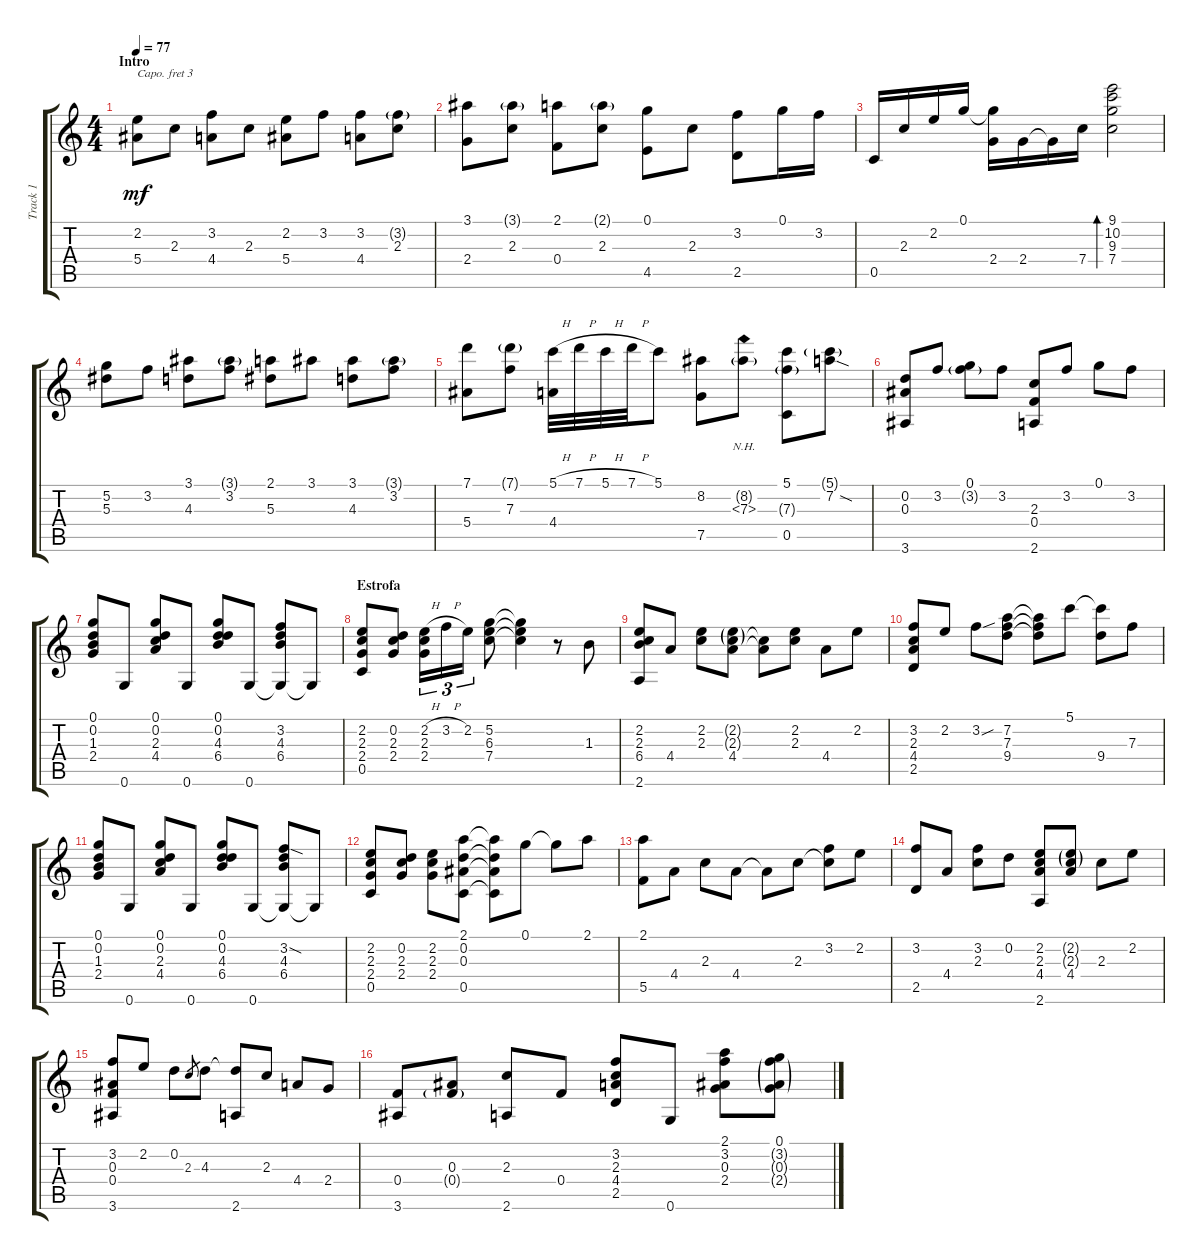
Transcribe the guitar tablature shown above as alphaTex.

\track ("Track 1" "Track 1") {instrument acousticguitarsteel}
\staff {score tabs}
\capo 3
\tuning (E4 B3 G3 D3 A2 E2) {hide}
\ts (4 4)
\section ("" "Intro")
\tempo 77
\clef g2
\ks c
(2.2 5.4).8{dy mf instrument acousticguitarsteel} 2.3.8 (3.2 4.4).8 2.3.8 (2.2 5.4).8 3.2.8 (3.2 4.4).8 (3.2{g} 2.3).8 |
(3.1 2.4).8 (3.1{g} 2.3).8 (2.1 0.4).8 (2.1{g} 2.3).8 (0.1 4.5).8 2.3.8 (3.2 2.5).8 0.1.16 3.2.16 |
0.5.16 2.3.16 2.2.16 0.1.16 (0.1{t} 2.4).16 2.4.16 2.4{t}.16 7.4.16 (9.1 10.2 9.3 7.4).2{bd 120} |
(5.2 5.3).8 3.2.8 (3.1 4.3).8 (3.1{g} 3.2).8 (2.1 5.3).8 3.1.8 (3.1 4.3).8 (3.1{g} 3.2).8 |
(7.1 5.4).8 (7.1{g} 7.3).8 (5.1{h} 4.4).32 7.1{h}.32 5.1{h}.32 7.1{h}.32 5.1.8 (8.2 7.5).8 (8.2{g} 7.3{nh}).8 (5.1 7.3{g} 0.5).8 (5.1{g} 7.2{sod}).8 |
(0.2 0.3 3.6).8 3.2.8 (0.1 3.2{g}).8 3.2.8 (2.3 0.4 2.6).8 3.2.8 0.1.8 3.2.8 |
(0.1 0.2 1.3 2.4).8 0.6.8 (0.1 0.2 2.3 4.4).8 0.6.8 (0.1 0.2 4.3 6.4).8 0.6.8 (3.2 4.3 6.4 0.6{t}).8 0.6{t}.8 |
\section ("" "Estrofa")
(2.2 2.3 2.4 0.5).8 (0.2 2.3 2.4).8 (2.2{h} 2.3 2.4).16{tu (3 2)} 3.2{h}.16{tu (3 2)} 2.2.16{tu (3 2)} (5.2 6.3 7.4).8 (5.2{t} 6.3{t} 7.4{t}).4 r.8 1.3.8 |
(2.2 2.3 6.4 2.6).8 4.4.8 (2.2 2.3).8 (2.2{g} 2.3{g} 4.4).8 (2.3{t} 4.4{t}).8 (2.2 2.3).8 4.4.8 2.2.8 |
(3.2 2.3 4.4 2.5).8 2.2.8 3.2{sou}.8 (7.2 7.3 9.4).8 (7.2{t} 7.3{t} 9.4{t}).8 5.1.8 (5.1{t} 9.4).8 7.3.8 |
(0.1 0.2 1.3 2.4).8 0.6.8 (0.1 0.2 2.3 4.4).8 0.6.8 (0.1 0.2 4.3 6.4).8 0.6.8 (3.2{sod} 4.3 6.4 0.6{t}).8 0.6{t}.8 |
(2.2 2.3 2.4 0.5).8 (0.2 2.3 2.4).8 (2.2 2.3 2.4).8 (2.1 0.2 0.3 0.5).8 (2.1{t} 0.2{t} 0.3{t} 0.5{t}).8 0.1.8 0.1{t}.8 2.1.8 |
(2.1 5.5).8 4.4.8 2.3.8 4.4.8 4.4{t}.8 2.3.8 (3.2 2.3{t}).8 2.2.8 |
(3.2 2.5).8 4.4.8 (3.2 2.3).8 0.2.8 (2.2 2.3 4.4 2.6).8 (2.2{g} 2.3{g} 4.4).8 2.3.8 2.2.8 |
(3.2 0.3 0.4 3.6).8 2.2.8 0.2.8 2.3.8{gr} 4.3.8 (4.3{t} 2.6).8 2.3.8 4.4.8 2.4.8 |
(0.4 3.6).8 (0.3 0.4{g}).8 (2.3 2.6).8 0.4.8 (3.2 2.3 4.4 2.5).8 0.6.8 (2.1 3.2 0.3 2.4).8 (0.1 3.2{g} 0.3{g} 2.4{g}).8
